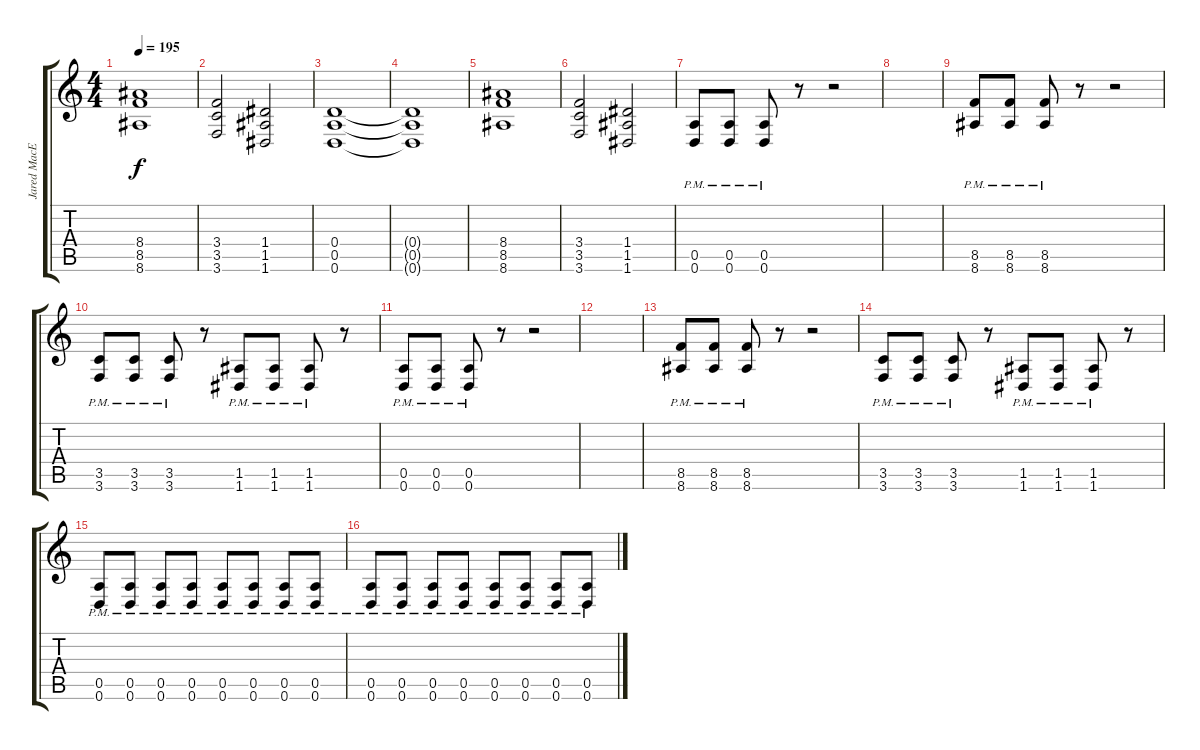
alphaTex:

\track ("Jared MacEachern" "Jared MacE") {instrument distortionguitar}
\staff {score tabs}
\tuning (E4 B3 G3 D3 A2 D2) {hide}
\ts (4 4)
\tempo 195
\clef g2
\ks c
(8.4 8.5 8.6).1{dy f} |
(3.4 3.5 3.6).2 (1.4 1.5 1.6).2 |
(0.4 0.5 0.6).1 |
(0.4{t} 0.5{t} 0.6{t}).1 |
(8.4 8.5 8.6).1 |
(3.4 3.5 3.6).2 (1.4 1.5 1.6).2 |
(0.5{pm} 0.6{pm}).8 (0.5{pm} 0.6{pm}).8 (0.5{pm} 0.6{pm}).8 r.8 r.2 |
|
(8.5{pm} 8.6{pm}).8 (8.5{pm} 8.6{pm}).8 (8.5{pm} 8.6{pm}).8 r.8 r.2 |
(3.5{pm} 3.6{pm}).8 (3.5{pm} 3.6{pm}).8 (3.5{pm} 3.6{pm}).8 r.8 (1.5{pm} 1.6{pm}).8 (1.5{pm} 1.6{pm}).8 (1.5{pm} 1.6{pm}).8 r.8 |
(0.5{pm} 0.6{pm}).8 (0.5{pm} 0.6{pm}).8 (0.5{pm} 0.6{pm}).8 r.8 r.2 |
|
(8.5{pm} 8.6{pm}).8 (8.5{pm} 8.6{pm}).8 (8.5{pm} 8.6{pm}).8 r.8 r.2 |
(3.5{pm} 3.6{pm}).8 (3.5{pm} 3.6{pm}).8 (3.5{pm} 3.6{pm}).8 r.8 (1.5{pm} 1.6{pm}).8 (1.5{pm} 1.6{pm}).8 (1.5{pm} 1.6{pm}).8 r.8 |
(0.5{pm} 0.6{pm}).8 (0.5{pm} 0.6{pm}).8 (0.5{pm} 0.6{pm}).8 (0.5{pm} 0.6{pm}).8 (0.5{pm} 0.6{pm}).8 (0.5{pm} 0.6{pm}).8 (0.5{pm} 0.6{pm}).8 (0.5{pm} 0.6{pm}).8 |
(0.5{pm} 0.6{pm}).8 (0.5{pm} 0.6{pm}).8 (0.5{pm} 0.6{pm}).8 (0.5{pm} 0.6{pm}).8 (0.5{pm} 0.6{pm}).8 (0.5{pm} 0.6{pm}).8 (0.5{pm} 0.6{pm}).8 (0.5{pm} 0.6{pm}).8
